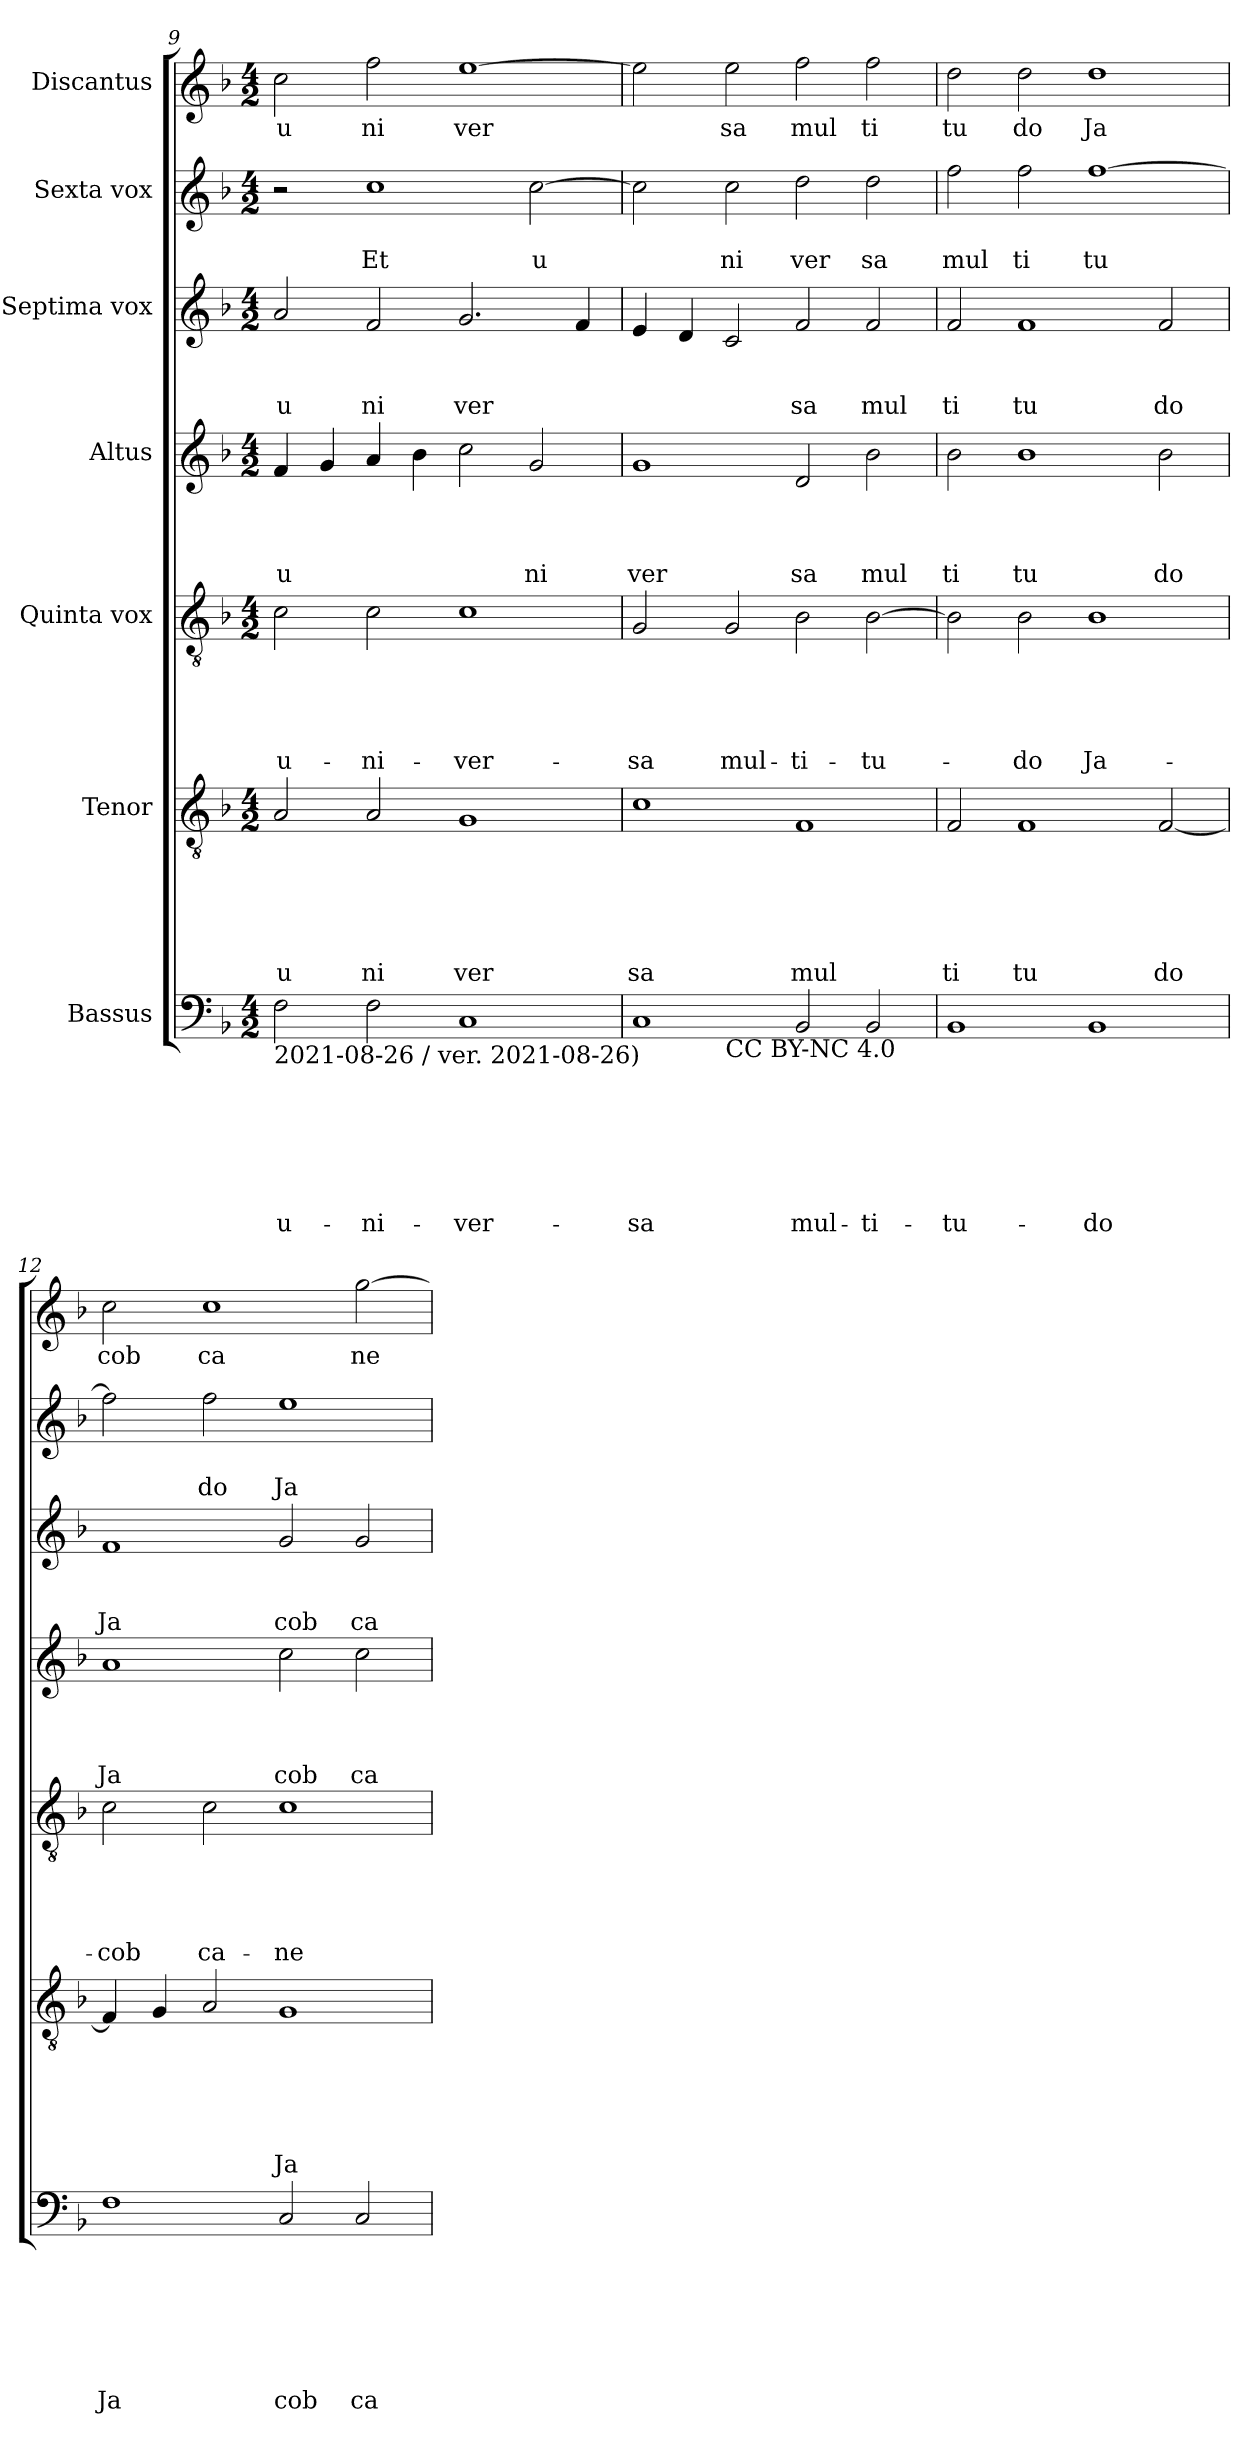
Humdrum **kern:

**kern	**text	**text	**text	**text	**text	**text	**text	**kern	**text	**text	**text	**text	**text	**text	**kern	**text	**text	**text	**text	**text	**kern	**text	**text	**text	**text	**kern	**text	**text	**text	**kern	**text	**text	**kern	**text
*part7	*part7	*part7	*part7	*part7	*part7	*part7	*part7	*part6	*part6	*part6	*part6	*part6	*part6	*part6	*part5	*part5	*part5	*part5	*part5	*part5	*part4	*part4	*part4	*part4	*part4	*part3	*part3	*part3	*part3	*part2	*part2	*part2	*part1	*part1
*staff7	*staff7	*staff7	*staff7	*staff7	*staff7	*staff7	*staff7	*staff6	*staff6	*staff6	*staff6	*staff6	*staff6	*staff6	*staff5	*staff5	*staff5	*staff5	*staff5	*staff5	*staff4	*staff4	*staff4	*staff4	*staff4	*staff3	*staff3	*staff3	*staff3	*staff2	*staff2	*staff2	*staff1	*staff1
*I"Bassus	*	*	*	*	*	*	*	*I"Tenor	*	*	*	*	*	*	*I"Quinta vox	*	*	*	*	*	*I"Altus	*	*	*	*	*I"Septima vox	*	*	*	*I"Sexta vox	*	*	*I"Discantus	*
*clefF4	*	*	*	*	*	*	*	*clefGv2	*	*	*	*	*	*	*clefGv2	*	*	*	*	*	*clefG2	*	*	*	*	*clefG2	*	*	*	*clefG2	*	*	*clefG2	*
*k[b-]	*	*	*	*	*	*	*	*k[b-]	*	*	*	*	*	*	*k[b-]	*	*	*	*	*	*k[b-]	*	*	*	*	*k[b-]	*	*	*	*k[b-]	*	*	*k[b-]	*
*F:	*	*	*	*	*	*	*	*F:	*	*	*	*	*	*	*F:	*	*	*	*	*	*F:	*	*	*	*	*F:	*	*	*	*F:	*	*	*F:	*
*M4/2	*	*	*	*	*	*	*	*M4/2	*	*	*	*	*	*	*M4/2	*	*	*	*	*	*M4/2	*	*	*	*	*M4/2	*	*	*	*M4/2	*	*	*M4/2	*
=9	=9	=9	=9	=9	=9	=9	=9	=9	=9	=9	=9	=9	=9	=9	=9	=9	=9	=9	=9	=9	=9	=9	=9	=9	=9	=9	=9	=9	=9	=9	=9	=9	=9	=9
!LO:TX:b:t=2021-08-26 / ver. 2021-08-26)	!	!	!	!	!	!	!	!	!	!	!	!	!	!	!	!	!	!	!	!	!	!	!	!	!	!	!	!	!	!	!	!	!	!
!	!	!	!	!	!	!	!LO:LY:b	!	!	!	!	!	!	!LO:LY:b	!	!	!	!	!	!LO:LY:b	!	!	!	!	!LO:LY:b	!	!	!	!LO:LY:b	!	!	!	!	!LO:LY:b
2F\	.	.	.	.	.	.	u-	2A/	.	.	.	.	.	u	2c\	.	.	.	.	u-	4f/	.	.	.	u	2a/	.	.	u	2r	.	.	2cc\	u
.	.	.	.	.	.	.	.	.	.	.	.	.	.	.	.	.	.	.	.	.	4g/	.	.	.	.	.	.	.	.	.	.	.	.	.
!	!	!	!	!	!	!	!LO:LY:b	!	!	!	!	!	!	!LO:LY:b	!	!	!	!	!	!LO:LY:b	!	!	!	!	!	!	!	!	!LO:LY:b	!	!	!LO:LY:b	!	!LO:LY:b
2F\	.	.	.	.	.	.	-ni-	2A/	.	.	.	.	.	ni	2c\	.	.	.	.	-ni-	4a/	.	.	.	.	2f/	.	.	ni	1cc	.	Et	2ff\	ni
.	.	.	.	.	.	.	.	.	.	.	.	.	.	.	.	.	.	.	.	.	4b-\	.	.	.	.	.	.	.	.	.	.	.	.	.
!	!	!	!	!	!	!	!LO:LY:b	!	!	!	!	!	!	!LO:LY:b	!	!	!	!	!	!LO:LY:b	!	!	!	!	!	!	!	!	!LO:LY:b	!	!	!	!	!LO:LY:b
1C	.	.	.	.	.	.	-ver-	1G	.	.	.	.	.	ver	1c	.	.	.	.	-ver-	2cc\	.	.	.	.	2.g/	.	.	ver	.	.	.	[>1ee	ver
!	!	!	!	!	!	!	!	!	!	!	!	!	!	!	!	!	!	!	!	!	!	!	!	!	!LO:LY:b	!	!	!	!	!	!	!LO:LY:b	!	!
.	.	.	.	.	.	.	.	.	.	.	.	.	.	.	.	.	.	.	.	.	2g/	.	.	.	ni	.	.	.	.	[>2cc\	.	u	.	.
.	.	.	.	.	.	.	.	.	.	.	.	.	.	.	.	.	.	.	.	.	.	.	.	.	.	4f/	.	.	.	.	.	.	.	.
=10	=10	=10	=10	=10	=10	=10	=10	=10	=10	=10	=10	=10	=10	=10	=10	=10	=10	=10	=10	=10	=10	=10	=10	=10	=10	=10	=10	=10	=10	=10	=10	=10	=10	=10
!	!	!	!	!	!	!	!LO:LY:b	!	!	!	!	!	!	!LO:LY:b	!	!	!	!	!	!LO:LY:b	!	!	!	!	!LO:LY:b	!	!	!	!	!	!	!	!	!
*^	*	*	*	*	*	*	*	*	*	*	*	*	*	*	*	*	*	*	*	*	*	*	*	*	*	*	*	*	*	*	*	*	*	*
1C	2ryy	.	.	.	.	.	.	-sa	1c	.	.	.	.	.	sa	2G/	.	.	.	.	-sa	1g	.	.	.	ver	4e/	.	.	.	2cc\]	.	.	2ee\]	.
.	.	.	.	.	.	.	.	.	.	.	.	.	.	.	.	.	.	.	.	.	.	.	.	.	.	.	4d/	.	.	.	.	.	.	.	.
!	!LO:TX:b:t=CC BY-NC 4.0	!	!	!	!	!	!	!	!	!	!	!	!	!	!	!	!	!	!	!	!	!	!	!	!	!	!	!	!	!	!	!	!	!	!
!	!	!	!	!	!	!	!	!	!	!	!	!	!	!	!	!	!	!	!	!	!LO:LY:b	!	!	!	!	!	!	!	!	!	!	!	!LO:LY:b	!	!LO:LY:b
.	1.ryy	.	.	.	.	.	.	.	.	.	.	.	.	.	.	2G/	.	.	.	.	mul-	.	.	.	.	.	2c/	.	.	.	2cc\	.	ni	2ee\	sa
!	!	!	!	!	!	!	!	!LO:LY:b	!	!	!	!	!	!	!LO:LY:b	!	!	!	!	!	!LO:LY:b	!	!	!	!	!LO:LY:b	!	!	!	!LO:LY:b	!	!	!LO:LY:b	!	!LO:LY:b
2BB-/	.	.	.	.	.	.	.	mul-	1F	.	.	.	.	.	mul	2B-\	.	.	.	.	-ti-	2d/	.	.	.	sa	2f/	.	.	sa	2dd\	.	ver	2ff\	mul
!	!	!	!	!	!	!	!	!LO:LY:b	!	!	!	!	!	!	!	!	!	!	!	!	!LO:LY:b	!	!	!	!	!LO:LY:b	!	!	!	!LO:LY:b	!	!	!LO:LY:b	!	!LO:LY:b
2BB-/	.	.	.	.	.	.	.	-ti-	.	.	.	.	.	.	.	[>2B-\	.	.	.	.	-tu-	2b-\	.	.	.	mul	2f/	.	.	mul	2dd\	.	sa	2ff\	ti
=11	=11	=11	=11	=11	=11	=11	=11	=11	=11	=11	=11	=11	=11	=11	=11	=11	=11	=11	=11	=11	=11	=11	=11	=11	=11	=11	=11	=11	=11	=11	=11	=11	=11	=11	=11
!	!	!	!	!	!	!	!	!LO:LY:b	!	!	!	!	!	!	!LO:LY:b	!	!	!	!	!	!	!	!	!	!	!LO:LY:b	!	!	!	!LO:LY:b	!	!	!LO:LY:b	!	!LO:LY:b
*v	*v	*	*	*	*	*	*	*	*	*	*	*	*	*	*	*	*	*	*	*	*	*	*	*	*	*	*	*	*	*	*	*	*	*	*
1BB-	.	.	.	.	.	.	-tu-	2F/	.	.	.	.	.	ti	2B-\]	.	.	.	.	.	2b-\	.	.	.	ti	2f/	.	.	ti	2ff\	.	mul	2dd\	tu
!	!	!	!	!	!	!	!	!	!	!	!	!	!	!LO:LY:b	!	!	!	!	!	!LO:LY:b	!	!	!	!	!LO:LY:b	!	!	!	!LO:LY:b	!	!	!LO:LY:b	!	!LO:LY:b
.	.	.	.	.	.	.	.	1F	.	.	.	.	.	tu	2B-\	.	.	.	.	-do	1b-	.	.	.	tu	1f	.	.	tu	2ff\	.	ti	2dd\	do
!	!	!	!	!	!	!	!LO:LY:b	!	!	!	!	!	!	!	!	!	!	!	!	!LO:LY:b	!	!	!	!	!	!	!	!	!	!	!	!LO:LY:b	!	!LO:LY:b
1BB-	.	.	.	.	.	.	-do	.	.	.	.	.	.	.	1B-	.	.	.	.	Ja-	.	.	.	.	.	.	.	.	.	[>1ff	.	tu	1dd	Ja
!	!	!	!	!	!	!	!	!	!	!	!	!	!	!LO:LY:b	!	!	!	!	!	!	!	!	!	!	!LO:LY:b	!	!	!	!LO:LY:b	!	!	!	!	!
.	.	.	.	.	.	.	.	[>2F/	.	.	.	.	.	do	.	.	.	.	.	.	2b-\	.	.	.	do	2f/	.	.	do	.	.	.	.	.
!!LO:PB:g=z
=12	=12	=12	=12	=12	=12	=12	=12	=12	=12	=12	=12	=12	=12	=12	=12	=12	=12	=12	=12	=12	=12	=12	=12	=12	=12	=12	=12	=12	=12	=12	=12	=12	=12	=12
!	!	!	!	!	!	!	!LO:LY:b	!	!	!	!	!	!	!	!	!	!	!	!	!LO:LY:b	!	!	!	!	!LO:LY:b	!	!	!	!LO:LY:b	!	!	!	!	!LO:LY:b
1F	.	.	.	.	.	.	Ja	4F/]	.	.	.	.	.	.	2c\	.	.	.	.	-cob	1a	.	.	.	Ja	1f	.	.	Ja	2ff\]	.	.	2cc\	cob
.	.	.	.	.	.	.	.	4G/	.	.	.	.	.	.	.	.	.	.	.	.	.	.	.	.	.	.	.	.	.	.	.	.	.	.
!	!	!	!	!	!	!	!	!	!	!	!	!	!	!	!	!	!	!	!	!LO:LY:b	!	!	!	!	!	!	!	!	!	!	!	!LO:LY:b	!	!LO:LY:b
.	.	.	.	.	.	.	.	2A/	.	.	.	.	.	.	2c\	.	.	.	.	ca-	.	.	.	.	.	.	.	.	.	2ff\	.	do	1cc	ca
!	!	!	!	!	!	!	!LO:LY:b	!	!	!	!	!	!	!LO:LY:b	!	!	!	!	!	!LO:LY:b	!	!	!	!	!LO:LY:b	!	!	!	!LO:LY:b	!	!	!LO:LY:b	!	!
2C/	.	.	.	.	.	.	cob	1G	.	.	.	.	.	Ja-	1c	.	.	.	.	-ne-	2cc\	.	.	.	cob	2g/	.	.	cob	1ee	.	Ja	.	.
!	!	!	!	!	!	!	!LO:LY:b	!	!	!	!	!	!	!	!	!	!	!	!	!	!	!	!	!	!LO:LY:b	!	!	!	!LO:LY:b	!	!	!	!	!LO:LY:b
2C/	.	.	.	.	.	.	ca	.	.	.	.	.	.	.	.	.	.	.	.	.	2cc\	.	.	.	ca	2g/	.	.	ca	.	.	.	[>2gg\	ne
=	=	=	=	=	=	=	=	=	=	=	=	=	=	=	=	=	=	=	=	=	=	=	=	=	=	=	=	=	=	=	=	=	=	=
*-	*-	*-	*-	*-	*-	*-	*-	*-	*-	*-	*-	*-	*-	*-	*-	*-	*-	*-	*-	*-	*-	*-	*-	*-	*-	*-	*-	*-	*-	*-	*-	*-	*-	*-
